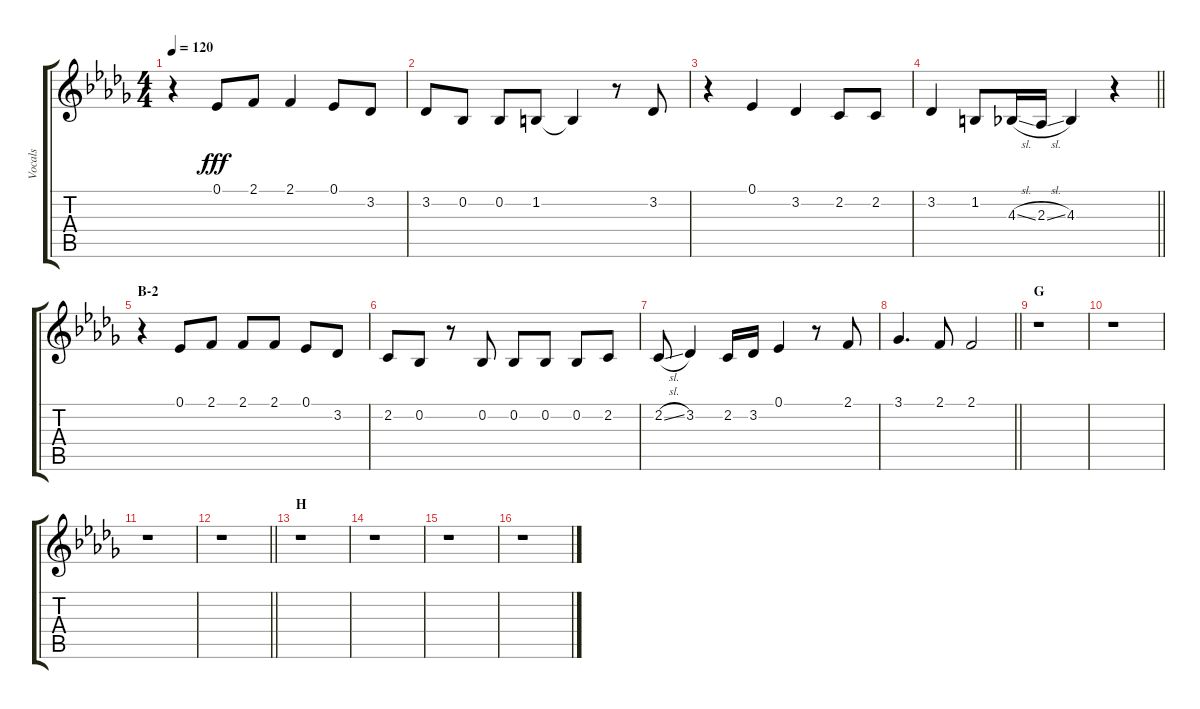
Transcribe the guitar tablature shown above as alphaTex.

\track ("Vocals" "Vocals") {instrument voiceoohs}
\staff {score tabs}
\tuning (Eb4 Bb3 Gb3 Db3 Ab2 Db2) {hide}
\ts (4 4)
\tempo 120
\clef g2
\ks db
r.4{dy fff} 0.1.8 2.1.8 2.1.4 0.1.8 3.2.8 |
3.2.8 0.2.8 0.2.8 1.2.8 1.2{t}.4 r.8 3.2.8 |
r.4 0.1.4 3.2.4 2.2.8 2.2.8 |
\barLineRight lightlight
3.2.4 1.2.8 4.3{sl}.16 2.3{sl}.16 4.3.4 r.4 |
\section ("" "B-2")
r.4 0.1.8 2.1.8 2.1.8 2.1.8 0.1.8 3.2.8 |
2.2.8 0.2.8 r.8 0.2.8 0.2.8 0.2.8 0.2.8 2.2.8 |
2.2{sl}.8 3.2.4 2.2.16 3.2.16 0.1.4 r.8 2.1.8 |
\barLineRight lightlight
3.1.4{d} 2.1.8 2.1.2 |
\section ("" "G")
r.1 |
r.1 |
r.1 |
\barLineRight lightlight
r.1 |
\section ("" "H")
r.1 |
r.1 |
r.1 |
r.1
